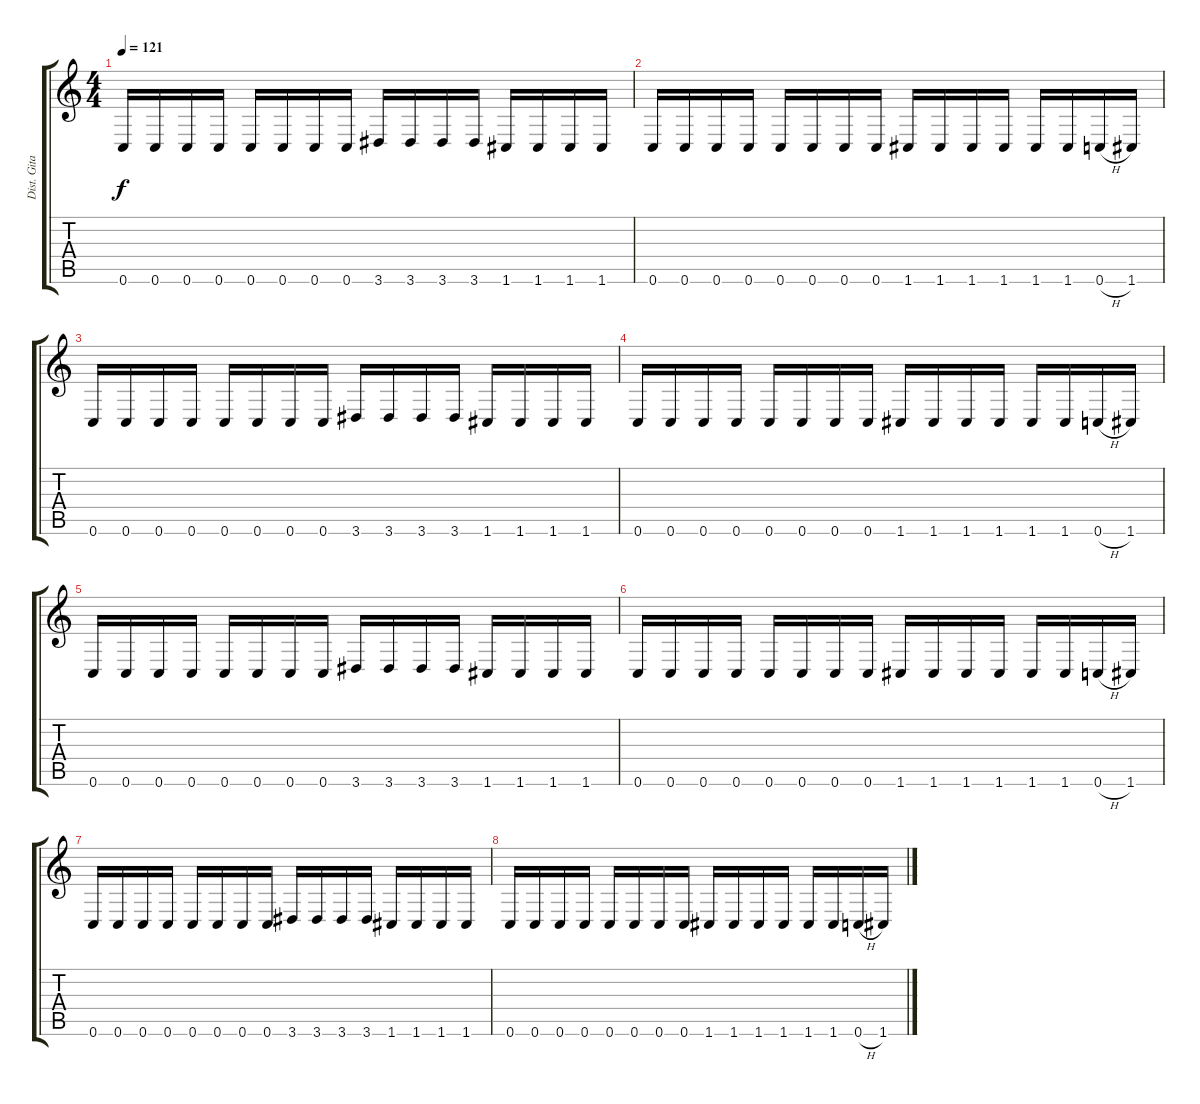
\track ("Dist. Gitar 2" "Dist. Gita") {instrument distortionguitar}
\staff {score tabs}
\tuning (C4 G3 Eb3 Bb2 F2 C2) {hide}
\ts (4 4)
\tempo 121
\clef g2
\ks c
0.6.16{dy f} 0.6.16 0.6.16 0.6.16 0.6.16 0.6.16 0.6.16 0.6.16 3.6.16 3.6.16 3.6.16 3.6.16 1.6.16 1.6.16 1.6.16 1.6.16 |
0.6.16 0.6.16 0.6.16 0.6.16 0.6.16 0.6.16 0.6.16 0.6.16 1.6.16 1.6.16 1.6.16 1.6.16 1.6.16 1.6.16 0.6{h}.16 1.6.16 |
0.6.16 0.6.16 0.6.16 0.6.16 0.6.16 0.6.16 0.6.16 0.6.16 3.6.16 3.6.16 3.6.16 3.6.16 1.6.16 1.6.16 1.6.16 1.6.16 |
0.6.16 0.6.16 0.6.16 0.6.16 0.6.16 0.6.16 0.6.16 0.6.16 1.6.16 1.6.16 1.6.16 1.6.16 1.6.16 1.6.16 0.6{h}.16 1.6.16 |
0.6.16 0.6.16 0.6.16 0.6.16 0.6.16 0.6.16 0.6.16 0.6.16 3.6.16 3.6.16 3.6.16 3.6.16 1.6.16 1.6.16 1.6.16 1.6.16 |
0.6.16 0.6.16 0.6.16 0.6.16 0.6.16 0.6.16 0.6.16 0.6.16 1.6.16 1.6.16 1.6.16 1.6.16 1.6.16 1.6.16 0.6{h}.16 1.6.16 |
0.6.16 0.6.16 0.6.16 0.6.16 0.6.16 0.6.16 0.6.16 0.6.16 3.6.16 3.6.16 3.6.16 3.6.16 1.6.16 1.6.16 1.6.16 1.6.16 |
0.6.16 0.6.16 0.6.16 0.6.16 0.6.16 0.6.16 0.6.16 0.6.16 1.6.16 1.6.16 1.6.16 1.6.16 1.6.16 1.6.16 0.6{h}.16 1.6.16
